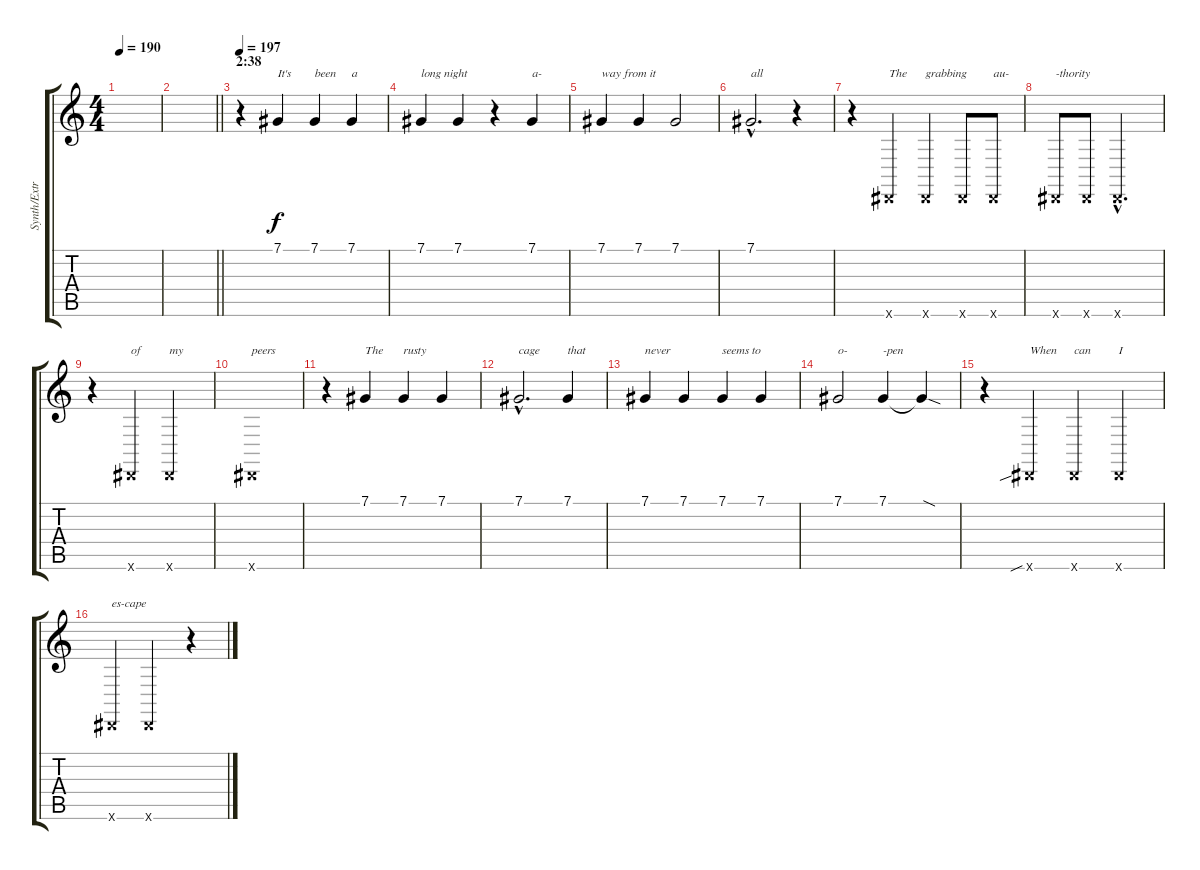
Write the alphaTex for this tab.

\track ("Synth/Extra Guitar II/Vocals" "Synth/Extr") {instrument lead2sawtooth}
\staff {score tabs}
\tuning (Db4 Ab3 E3 B2 Gb2 Db2) {hide}
\ts (4 4)
\tempo 190
\clef g2
\ks c
|
\barLineRight lightlight
|
\section ("" "2:38")
\tempo 197
r.4{volume 13 balance 8 instrument lead1square} 7.1.4{txt "It's"} 7.1.4{txt "been"} 7.1.4{txt "a"} |
7.1.4{txt "long night"} 7.1.4 r.4 7.1.4{txt "a-"} |
7.1.4{txt "way from it"} 7.1.4 7.1.2 |
7.1{hac}.2{d txt "all"} r.4 |
r.4 2.6{x}.4{txt "The"} 2.6{x}.4{txt "grabbing"} 2.6{x}.8 2.6{x}.8{txt "au-"} |
2.6{x}.8{txt "-thority"} 2.6{x}.8 2.6{hac x}.2{d} |
r.4 2.6{x}.4{txt "of"} 2.6{x}.2{txt "my"} |
2.6{x}.1{txt "peers"} |
r.4 7.1.4{txt "The"} 7.1.4{txt "rusty"} 7.1.4 |
7.1{hac}.2{d txt "cage"} 7.1.4{txt "that"} |
7.1.4{txt "never"} 7.1.4 7.1.4{txt "seems to"} 7.1.4 |
7.1.2{txt "o-"} 7.1.4{txt "-pen"} 7.1{sod t}.4 |
r.4 2.6{sib x}.4{txt "When"} 2.6{x}.4{txt "can"} 2.6{x}.4{txt "I"} |
2.6{x}.4{txt "es-cape"} 2.6{x}.2 r.4
